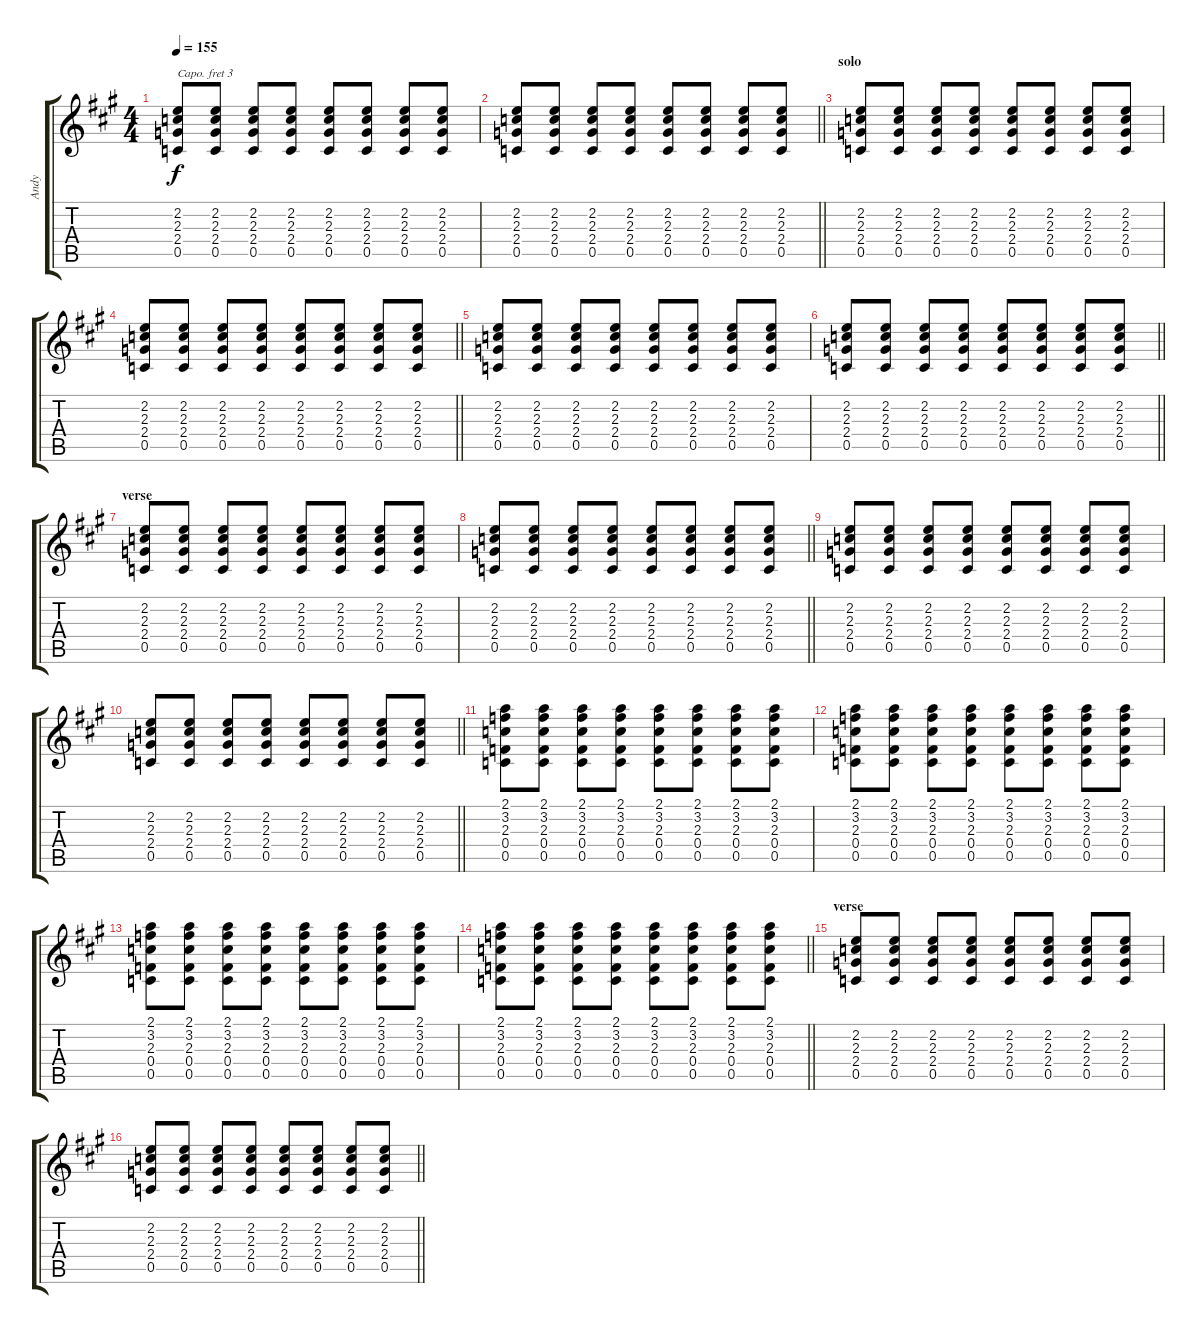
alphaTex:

\track ("Andy" "Andy") {instrument overdrivenguitar}
\staff {score tabs}
\capo 3
\tuning (E4 B3 G3 D3 A2 E2) {hide}
\ts (4 4)
\tempo 155
\clef g2
\ks a
(2.2 2.3 2.4 0.5).8{dy f} (2.2 2.3 2.4 0.5).8 (2.2 2.3 2.4 0.5).8 (2.2 2.3 2.4 0.5).8 (2.2 2.3 2.4 0.5).8 (2.2 2.3 2.4 0.5).8 (2.2 2.3 2.4 0.5).8 (2.2 2.3 2.4 0.5).8 |
\barLineRight lightlight
(2.2 2.3 2.4 0.5).8 (2.2 2.3 2.4 0.5).8 (2.2 2.3 2.4 0.5).8 (2.2 2.3 2.4 0.5).8 (2.2 2.3 2.4 0.5).8 (2.2 2.3 2.4 0.5).8 (2.2 2.3 2.4 0.5).8 (2.2 2.3 2.4 0.5).8 |
\section ("" "solo")
(2.2 2.3 2.4 0.5).8 (2.2 2.3 2.4 0.5).8 (2.2 2.3 2.4 0.5).8 (2.2 2.3 2.4 0.5).8 (2.2 2.3 2.4 0.5).8 (2.2 2.3 2.4 0.5).8 (2.2 2.3 2.4 0.5).8 (2.2 2.3 2.4 0.5).8 |
\barLineRight lightlight
(2.2 2.3 2.4 0.5).8 (2.2 2.3 2.4 0.5).8 (2.2 2.3 2.4 0.5).8 (2.2 2.3 2.4 0.5).8 (2.2 2.3 2.4 0.5).8 (2.2 2.3 2.4 0.5).8 (2.2 2.3 2.4 0.5).8 (2.2 2.3 2.4 0.5).8 |
(2.2 2.3 2.4 0.5).8 (2.2 2.3 2.4 0.5).8 (2.2 2.3 2.4 0.5).8 (2.2 2.3 2.4 0.5).8 (2.2 2.3 2.4 0.5).8 (2.2 2.3 2.4 0.5).8 (2.2 2.3 2.4 0.5).8 (2.2 2.3 2.4 0.5).8 |
\barLineRight lightlight
(2.2 2.3 2.4 0.5).8 (2.2 2.3 2.4 0.5).8 (2.2 2.3 2.4 0.5).8 (2.2 2.3 2.4 0.5).8 (2.2 2.3 2.4 0.5).8 (2.2 2.3 2.4 0.5).8 (2.2 2.3 2.4 0.5).8 (2.2 2.3 2.4 0.5).8 |
\section ("" "verse")
(2.2 2.3 2.4 0.5).8 (2.2 2.3 2.4 0.5).8 (2.2 2.3 2.4 0.5).8 (2.2 2.3 2.4 0.5).8 (2.2 2.3 2.4 0.5).8 (2.2 2.3 2.4 0.5).8 (2.2 2.3 2.4 0.5).8 (2.2 2.3 2.4 0.5).8 |
\barLineRight lightlight
(2.2 2.3 2.4 0.5).8 (2.2 2.3 2.4 0.5).8 (2.2 2.3 2.4 0.5).8 (2.2 2.3 2.4 0.5).8 (2.2 2.3 2.4 0.5).8 (2.2 2.3 2.4 0.5).8 (2.2 2.3 2.4 0.5).8 (2.2 2.3 2.4 0.5).8 |
(2.2 2.3 2.4 0.5).8 (2.2 2.3 2.4 0.5).8 (2.2 2.3 2.4 0.5).8 (2.2 2.3 2.4 0.5).8 (2.2 2.3 2.4 0.5).8 (2.2 2.3 2.4 0.5).8 (2.2 2.3 2.4 0.5).8 (2.2 2.3 2.4 0.5).8 |
\barLineRight lightlight
(2.2 2.3 2.4 0.5).8 (2.2 2.3 2.4 0.5).8 (2.2 2.3 2.4 0.5).8 (2.2 2.3 2.4 0.5).8 (2.2 2.3 2.4 0.5).8 (2.2 2.3 2.4 0.5).8 (2.2 2.3 2.4 0.5).8 (2.2 2.3 2.4 0.5).8 |
(2.1 3.2 2.3 0.4 0.5).8 (2.1 3.2 2.3 0.4 0.5).8 (2.1 3.2 2.3 0.4 0.5).8 (2.1 3.2 2.3 0.4 0.5).8 (2.1 3.2 2.3 0.4 0.5).8 (2.1 3.2 2.3 0.4 0.5).8 (2.1 3.2 2.3 0.4 0.5).8 (2.1 3.2 2.3 0.4 0.5).8 |
(2.1 3.2 2.3 0.4 0.5).8 (2.1 3.2 2.3 0.4 0.5).8 (2.1 3.2 2.3 0.4 0.5).8 (2.1 3.2 2.3 0.4 0.5).8 (2.1 3.2 2.3 0.4 0.5).8 (2.1 3.2 2.3 0.4 0.5).8 (2.1 3.2 2.3 0.4 0.5).8 (2.1 3.2 2.3 0.4 0.5).8 |
(2.1 3.2 2.3 0.4 0.5).8 (2.1 3.2 2.3 0.4 0.5).8 (2.1 3.2 2.3 0.4 0.5).8 (2.1 3.2 2.3 0.4 0.5).8 (2.1 3.2 2.3 0.4 0.5).8 (2.1 3.2 2.3 0.4 0.5).8 (2.1 3.2 2.3 0.4 0.5).8 (2.1 3.2 2.3 0.4 0.5).8 |
\barLineRight lightlight
(2.1 3.2 2.3 0.4 0.5).8 (2.1 3.2 2.3 0.4 0.5).8 (2.1 3.2 2.3 0.4 0.5).8 (2.1 3.2 2.3 0.4 0.5).8 (2.1 3.2 2.3 0.4 0.5).8 (2.1 3.2 2.3 0.4 0.5).8 (2.1 3.2 2.3 0.4 0.5).8 (2.1 3.2 2.3 0.4 0.5).8 |
\section ("" "verse")
(2.2 2.3 2.4 0.5).8 (2.2 2.3 2.4 0.5).8 (2.2 2.3 2.4 0.5).8 (2.2 2.3 2.4 0.5).8 (2.2 2.3 2.4 0.5).8 (2.2 2.3 2.4 0.5).8 (2.2 2.3 2.4 0.5).8 (2.2 2.3 2.4 0.5).8 |
\barLineRight lightlight
(2.2 2.3 2.4 0.5).8 (2.2 2.3 2.4 0.5).8 (2.2 2.3 2.4 0.5).8 (2.2 2.3 2.4 0.5).8 (2.2 2.3 2.4 0.5).8 (2.2 2.3 2.4 0.5).8 (2.2 2.3 2.4 0.5).8 (2.2 2.3 2.4 0.5).8
